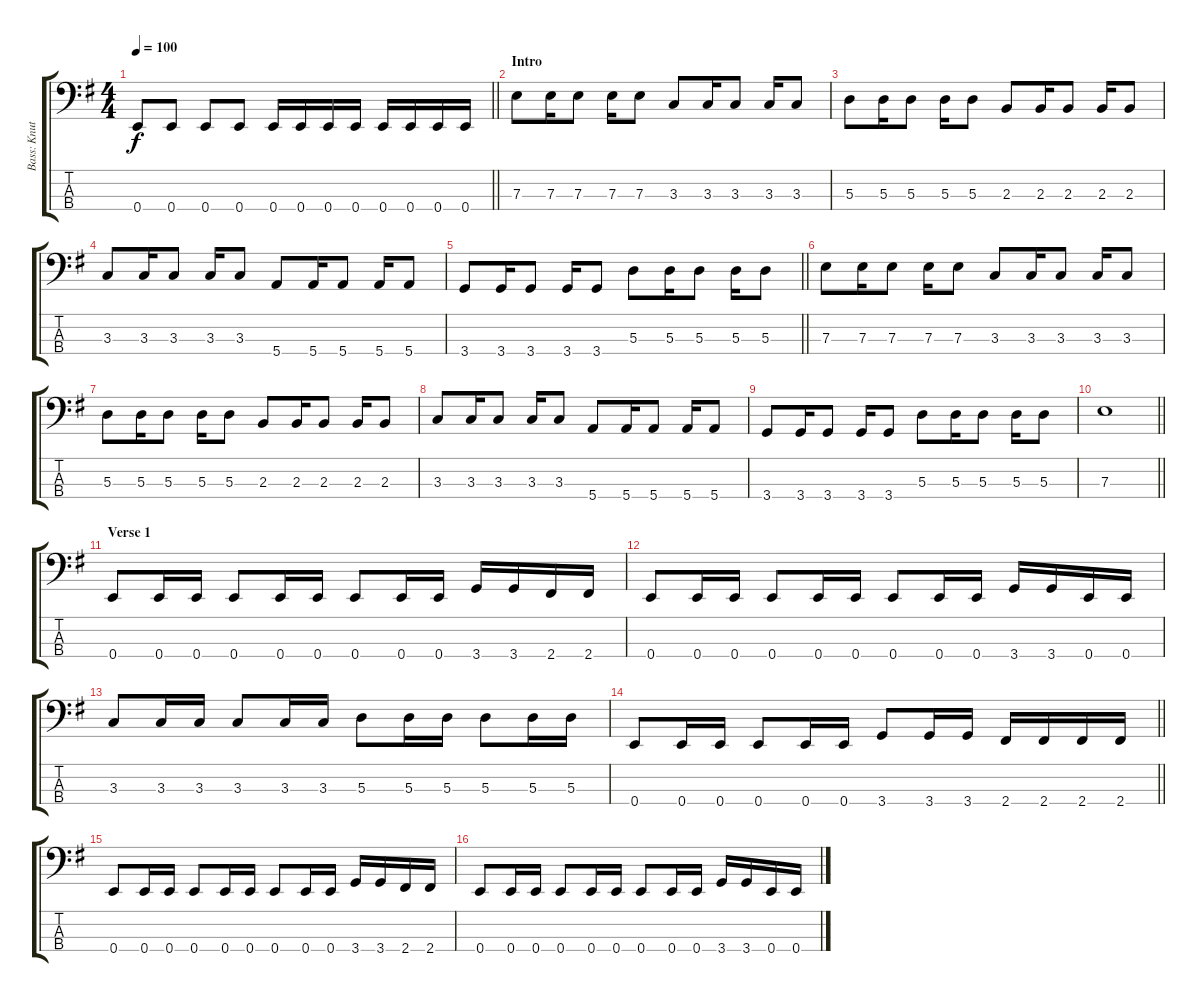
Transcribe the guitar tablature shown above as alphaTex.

\track ("Bass: Knut Egil Tøftum" "Bass: Knut") {instrument electricbassfinger}
\staff {score tabs}
\tuning (G2 D2 A1 E1) {hide}
\ts (4 4)
\tempo 100
\clef f4
\barLineRight lightlight
\ks eminor
0.4.8{dy f instrument electricbassfinger} 0.4.8 0.4.8 0.4.8 0.4.16 0.4.16 0.4.16 0.4.16 0.4.16 0.4.16 0.4.16 0.4.16 |
\section ("" "Intro")
7.3.8 7.3.16 7.3.8 7.3.16 7.3.8 3.3.8 3.3.16 3.3.8 3.3.16 3.3.8 |
5.3.8 5.3.16 5.3.8 5.3.16 5.3.8 2.3.8 2.3.16 2.3.8 2.3.16 2.3.8 |
3.3.8 3.3.16 3.3.8 3.3.16 3.3.8 5.4.8 5.4.16 5.4.8 5.4.16 5.4.8 |
\barLineRight lightlight
3.4.8 3.4.16 3.4.8 3.4.16 3.4.8 5.3.8 5.3.16 5.3.8 5.3.16 5.3.8 |
7.3.8 7.3.16 7.3.8 7.3.16 7.3.8 3.3.8 3.3.16 3.3.8 3.3.16 3.3.8 |
5.3.8 5.3.16 5.3.8 5.3.16 5.3.8 2.3.8 2.3.16 2.3.8 2.3.16 2.3.8 |
3.3.8 3.3.16 3.3.8 3.3.16 3.3.8 5.4.8 5.4.16 5.4.8 5.4.16 5.4.8 |
3.4.8 3.4.16 3.4.8 3.4.16 3.4.8 5.3.8 5.3.16 5.3.8 5.3.16 5.3.8 |
\barLineRight lightlight
7.3.1 |
\section ("" "Verse 1")
0.4.8 0.4.16 0.4.16 0.4.8 0.4.16 0.4.16 0.4.8 0.4.16 0.4.16 3.4.16 3.4.16 2.4.16 2.4.16 |
0.4.8 0.4.16 0.4.16 0.4.8 0.4.16 0.4.16 0.4.8 0.4.16 0.4.16 3.4.16 3.4.16 0.4.16 0.4.16 |
3.3.8 3.3.16 3.3.16 3.3.8 3.3.16 3.3.16 5.3.8 5.3.16 5.3.16 5.3.8 5.3.16 5.3.16 |
\barLineRight lightlight
0.4.8 0.4.16 0.4.16 0.4.8 0.4.16 0.4.16 3.4.8 3.4.16 3.4.16 2.4.16 2.4.16 2.4.16 2.4.16 |
0.4.8 0.4.16 0.4.16 0.4.8 0.4.16 0.4.16 0.4.8 0.4.16 0.4.16 3.4.16 3.4.16 2.4.16 2.4.16 |
0.4.8 0.4.16 0.4.16 0.4.8 0.4.16 0.4.16 0.4.8 0.4.16 0.4.16 3.4.16 3.4.16 0.4.16 0.4.16
